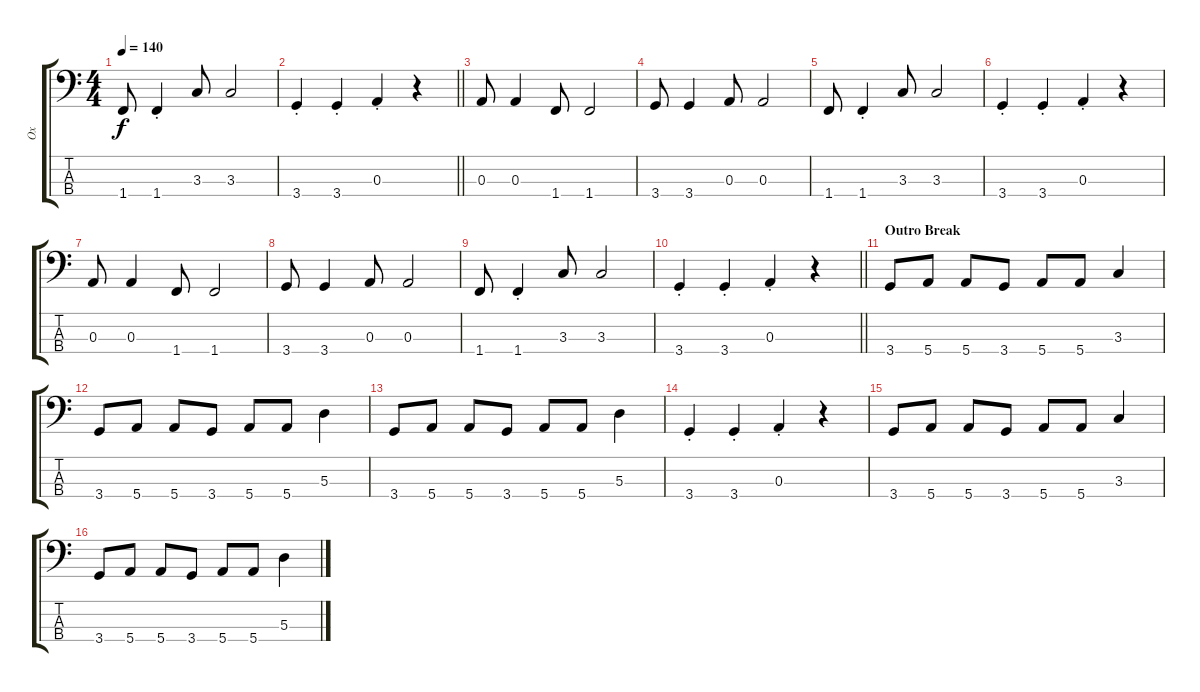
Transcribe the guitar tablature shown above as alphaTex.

\track ("Ox" "Ox") {instrument electricbassfinger}
\staff {score tabs}
\tuning (G2 D2 A1 E1) {hide}
\ts (4 4)
\tempo 140
\clef f4
\ks c
1.4.8{dy f} 1.4{st}.4 3.3.8 3.3.2 |
\barLineRight lightlight
3.4{st}.4 3.4{st}.4 0.3{st}.4 r.4 |
0.3.8 0.3.4 1.4.8 1.4.2 |
3.4.8 3.4.4 0.3.8 0.3.2 |
1.4.8 1.4{st}.4 3.3.8 3.3.2 |
3.4{st}.4 3.4{st}.4 0.3{st}.4 r.4 |
0.3.8 0.3.4 1.4.8 1.4.2 |
3.4.8 3.4.4 0.3.8 0.3.2 |
1.4.8 1.4{st}.4 3.3.8 3.3.2 |
\barLineRight lightlight
3.4{st}.4 3.4{st}.4 0.3{st}.4 r.4 |
\section ("" "Outro Break")
3.4.8 5.4.8 5.4.8 3.4.8 5.4.8 5.4.8 3.3.4 |
3.4.8 5.4.8 5.4.8 3.4.8 5.4.8 5.4.8 5.3.4 |
3.4.8 5.4.8 5.4.8 3.4.8 5.4.8 5.4.8 5.3.4 |
3.4{st}.4 3.4{st}.4 0.3{st}.4 r.4 |
3.4.8 5.4.8 5.4.8 3.4.8 5.4.8 5.4.8 3.3.4 |
3.4.8 5.4.8 5.4.8 3.4.8 5.4.8 5.4.8 5.3.4
